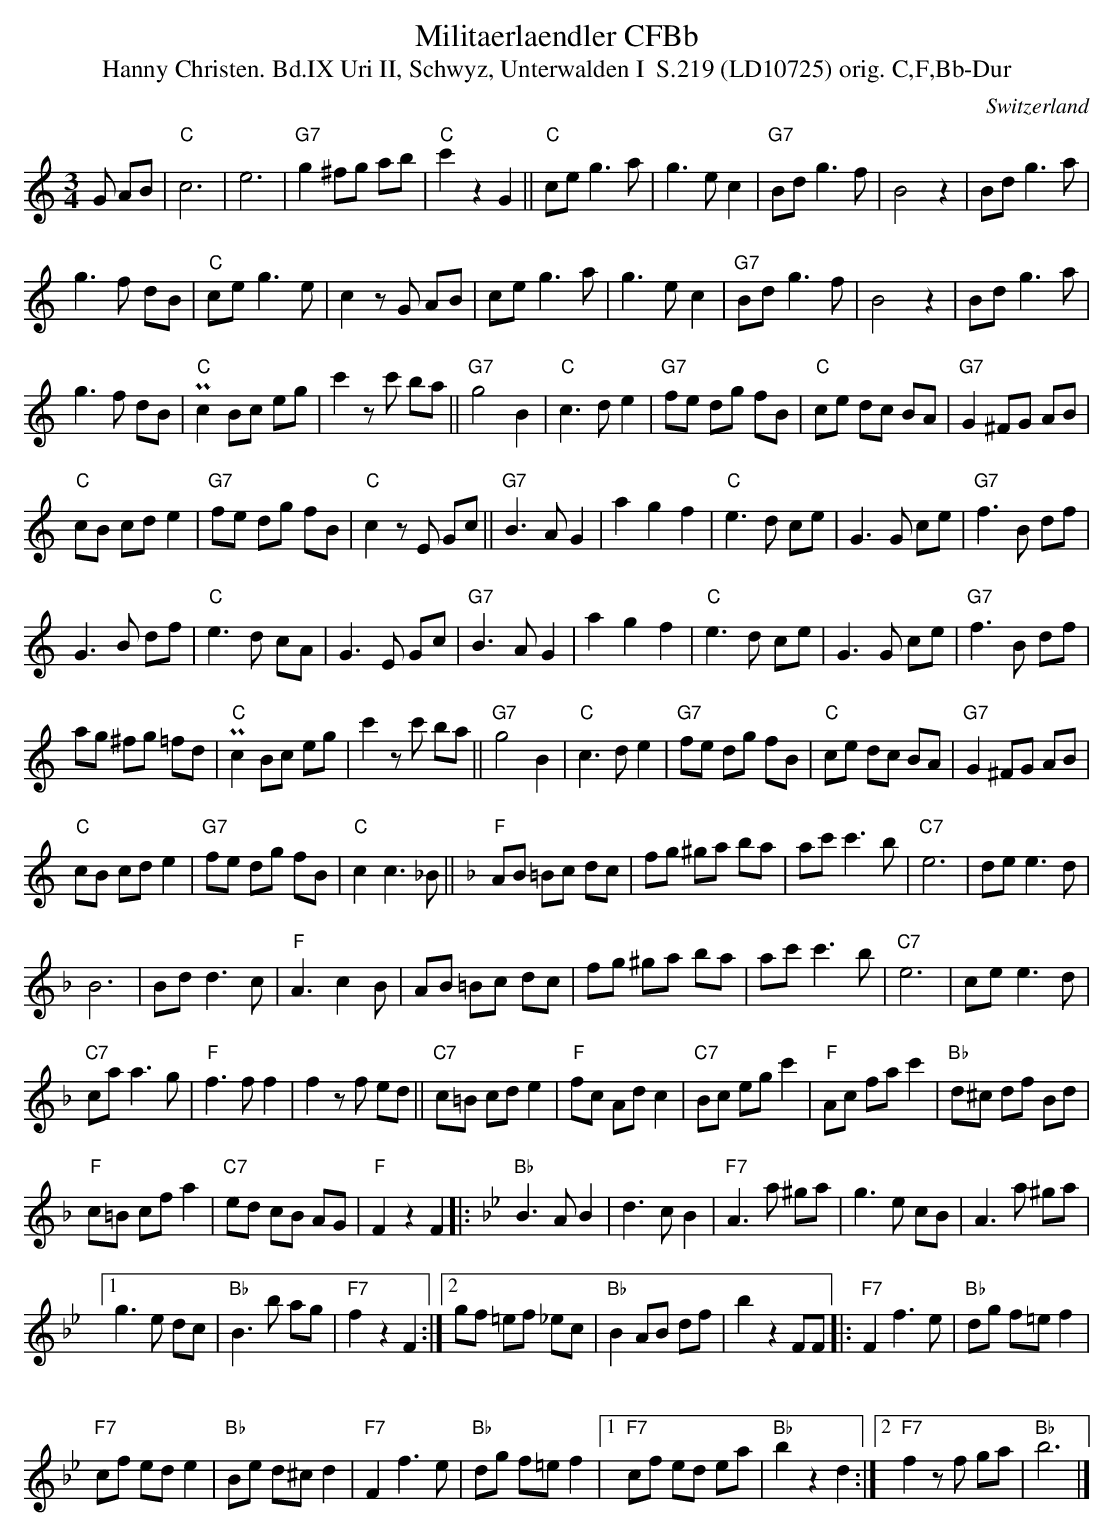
X:1
T: Militaerlaendler CFBb
T:Hanny Christen. Bd.IX Uri II, Schwyz, Unterwalden I  S.219 (LD10725) orig. C,F,Bb-Dur
M:3/4
L:1/8
O:Switzerland
K:C major
G AB | "C"c6 | e6 | "G7"g2 ^fg ab | "C"c'2z2G2 || "C"ce g3a | g3ec2 | "G7"Bd g3f | B4z2 | Bd g3a |
g3f dB | "C"ce g3e | c2zG AB | ce g3a | g3ec2 | "G7"Bd g3f | B4z2 | Bd g3a |
g3f dB | "C"Pc2 Bc eg | c'2 zc' ba || "G7"g4B2 | "C"c3de2 | "G7"fe dg fB | "C"ce dc BA | "G7"G2 ^FG AB |
"C"cB cd e2 | "G7"fe dg fB | "C"c2zE Gc || "G7"B3AG2 | a2g2f2 |  "C"e3d ce | G3G ce | "G7"f3B df |
G3B df | "C"e3d cA | G3E Gc | "G7"B3AG2 | a2g2f2 | "C"e3d ce | G3G ce | "G7"f3B df |
ag ^fg =fd | "C"Pc2 Bc eg | c'2z c' ba || "G7"g4B2 | "C"c3de2 | "G7"fe dg fB | "C"ce dc BA | "G7"G2 ^FG AB |
"C"cB cd e2 | "G7"fe dg fB | "C"c2c3_B || [K:F] "F"AB =Bc dc | fg ^ga ba | ac' c'3b | "C7"e6 | de e3d |
B6 | Bd d3c | "F"A3c2B | AB =Bc dc | fg ^ga ba | ac' c'3b | "C7"e6 | ce e3d |
"C7"ca a3g | "F"f3ff2 | f2zf ed || "C7"c=B cd e2 | "F"fc Ad c2 | "C7"Bc eg c'2 | "F"Ac fa c'2 | "Bb"d^c df Bd |
"F"c=B cf a2 | "C7"ed cB AG | "F"F2z2F2 [|: [K:Bb] "Bb"B3AB2 | d3cB2 | "F7"A3a ^ga | g3e cB | A3a ^ga |1
g3e dc | "Bb"B3b ag | "F7"f2z2F2 :|2 gf =ef _ec | "Bb"B2 AB df | b2z2FF |: "F7"F2 f3e | "Bb"dg f=e f2 |
"F7"cf ed e2 | "Bb"Be d^c d2 | "F7"F2f3e | "Bb"dg f=e f2 |1 "F7"cf ed ea | "Bb"b2z2d2 :|2 "F7"f2zf ga | "Bb"b6 |]
